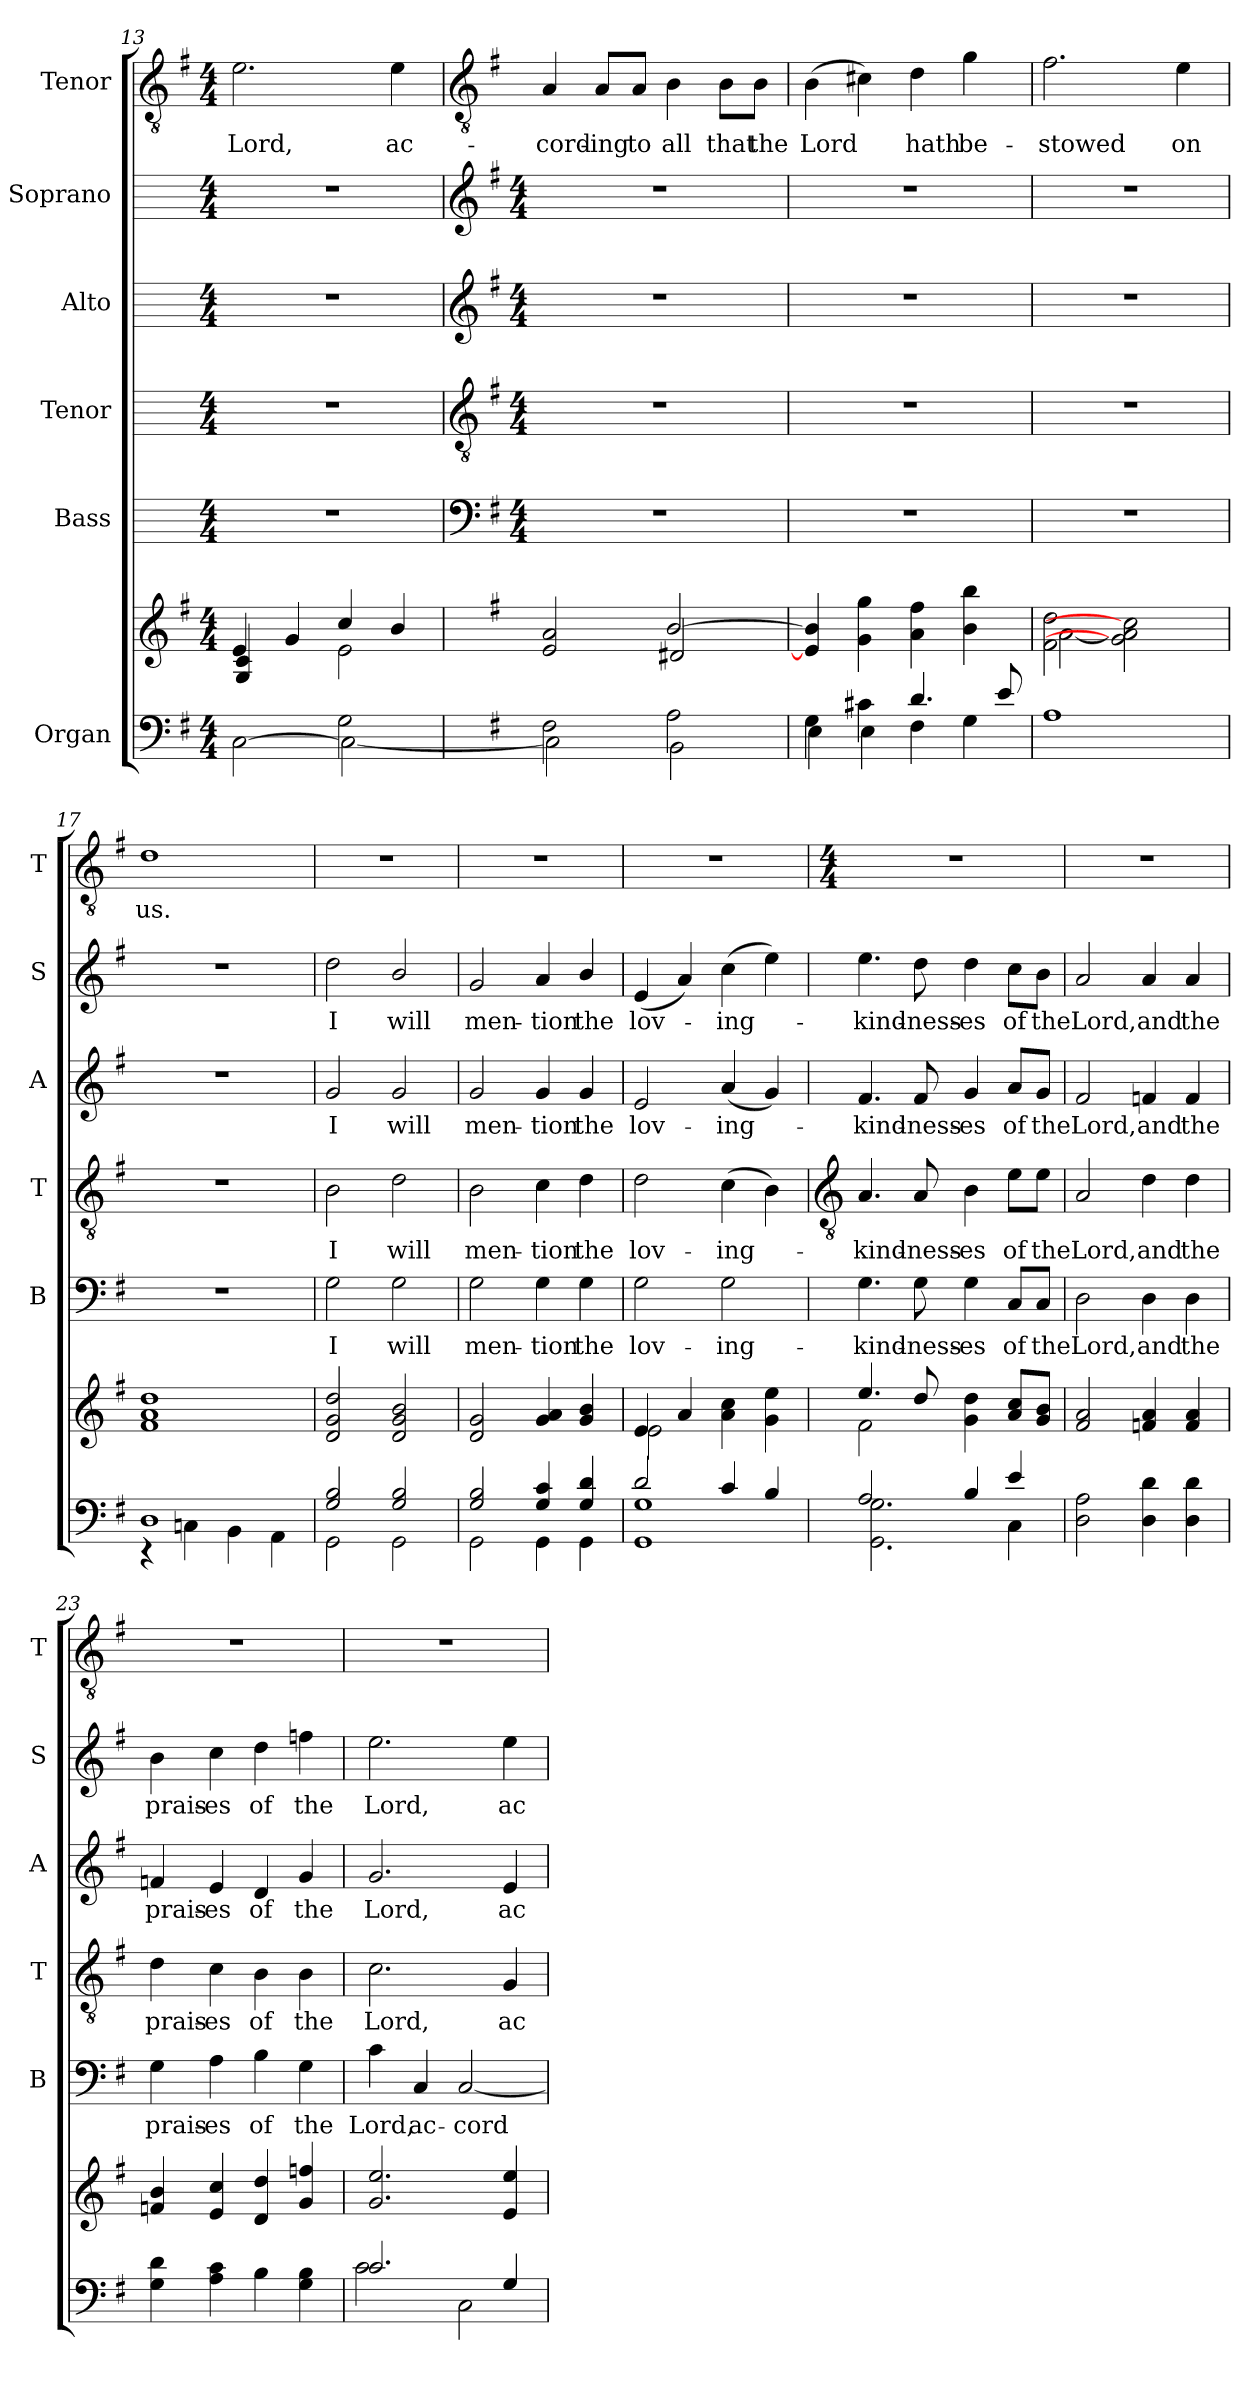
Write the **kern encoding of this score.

**kern	**kern	**kern	**text	**kern	**text	**kern	**text	**kern	**text	**kern	**text
*part6	*part6	*part5	*part5	*part4	*part4	*part3	*part3	*part2	*part2	*part1	*part1
*staff7	*staff6	*staff5	*staff5	*staff4	*staff4	*staff3	*staff3	*staff2	*staff2	*staff1	*staff1
*I"Organ	*	*I"Bass	*	*I"Tenor	*	*I"Alto	*	*I"Soprano	*	*I"Tenor	*
*	*	*I'B	*	*I'T	*	*I'A	*	*I'S	*	*I'T	*
*clefF4	*clefG2	*	*	*	*	*	*	*	*	*clefGv2	*
*k[f#]	*k[f#]	*	*	*	*	*	*	*	*	*k[f#]	*
*G:	*G:	*	*	*	*	*	*	*	*	*G:	*
*M4/4	*M4/4	*M4/4	*	*M4/4	*	*M4/4	*	*M4/4	*	*M4/4	*
=13	=13	=13	=13	=13	=13	=13	=13	=13	=13	=13	=13
*^	*^	*	*	*	*	*	*	*	*	*	*
!	!	!	!	!	!	!	!	!	!	!	!	!	!LO:LY:b
2ryy	[2C\	4e/	4G/ 4c/	1r	.	1r	.	1r	.	1r	.	2.e	Lord,
.	.	4g/	4ryy	.	.	.	.	.	.	.	.	.	.
2G\	2C\_	4cc/	2e\	.	.	.	.	.	.	.	.	.	.
!	!	!	!	!	!	!	!	!	!	!	!	!	!LO:LY:b
.	.	4b/	.	.	.	.	.	.	.	.	.	4e	ac-
!!LO:LB:g=z
=14	=14	=14	=14	=14	=14	=14	=14	=14	=14	=14	=14	=14	=14
*	*	*	*	*clefF4	*	*clefGv2	*	*clefG2	*	*clefG2	*	*clefGv2	*
*	*	*	*	*k[f#]	*	*k[f#]	*	*k[f#]	*	*k[f#]	*	*	*
*	*	*	*	*G:	*	*G:	*	*G:	*	*G:	*	*	*
*	*	*	*	*M4/4	*	*M4/4	*	*M4/4	*	*M4/4	*	*	*
!	!	!	!	!	!	!	!	!	!	!	!	!	!LO:LY:b
2F#\	2C\]	2e/ 2a/	2ryy	1r	.	1r	.	1r	.	1r	.	4A	-cord-
!	!	!	!	!	!	!	!	!	!	!	!	!	!LO:LY:b
.	.	.	.	.	.	.	.	.	.	.	.	8A/L	-ing
!	!	!	!	!	!	!	!	!	!	!	!	!	!LO:LY:b
.	.	.	.	.	.	.	.	.	.	.	.	8A/J	to
!	!	!	!	!	!	!	!	!	!	!	!	!	!LO:LY:b
2A\	2BB\	[2b/	2d#X/	.	.	.	.	.	.	.	.	4B	all
!	!	!	!	!	!	!	!	!	!	!	!	!	!LO:LY:b
.	.	.	.	.	.	.	.	.	.	.	.	8B\L	that
!	!	!	!	!	!	!	!	!	!	!	!	!	!LO:LY:b
.	.	.	.	.	.	.	.	.	.	.	.	8B\J	the
=15	=15	=15	=15	=15	=15	=15	=15	=15	=15	=15	=15	=15	=15
!	!	!	!	!	!	!	!	!	!	!	!	!	!LO:LY:b
4G\	4E\	4e/] 4b/]	4ryy	1r	.	1r	.	1r	.	1r	.	(>4B	Lord
4c#X\	4E\	4ryy	4g\ 4gg\	.	.	.	.	.	.	.	.	4c#X)	.
!	!	!	!	!	!	!	!	!	!	!	!	!	!LO:LY:b
4.d/	4F#\	2ryy	4a\ 4ff#\	.	.	.	.	.	.	.	.	4d	hath
!	!	!	!	!	!	!	!	!	!	!	!	!	!LO:LY:b
.	4G\	.	4b\ 4bb\	.	.	.	.	.	.	.	.	4g	be-
8e/	.	.	.	.	.	.	.	.	.	.	.	.	.
=16	=16	=16	=16	=16	=16	=16	=16	=16	=16	=16	=16	=16	=16
!	!	!	!	!	!	!	!	!	!	!	!	!	!LO:LY:b
1A/	1ryy	2f#\ 2dd\	[2a\	1r	.	1r	.	1r	.	1r	.	2.f#	-stowed
.	.	2ryy	2g\] 2a\] 2cc#\]	.	.	.	.	.	.	.	.	.	.
!	!	!	!	!	!	!	!	!	!	!	!	!	!LO:LY:b
.	.	.	.	.	.	.	.	.	.	.	.	4e	on
=17	=17	=17	=17	=17	=17	=17	=17	=17	=17	=17	=17	=17	=17
!	!	!	!	!	!	!	!	!	!	!	!	!	!LO:LY:b
1D/	4r	1f#/ 1a/ 1dd/	1ryy	1r	.	1r	.	1r	.	1r	.	1d	us.
.	4Cn\	.	.	.	.	.	.	.	.	.	.	.	.
.	4BB\	.	.	.	.	.	.	.	.	.	.	.	.
.	4AA\	.	.	.	.	.	.	.	.	.	.	.	.
=18	=18	=18	=18	=18	=18	=18	=18	=18	=18	=18	=18	=18	=18
!	!	!	!	!	!LO:LY:b	!	!LO:LY:b	!	!LO:LY:b	!	!LO:LY:b	!	!
2G/ 2B/	2GG\	2d/ 2g/ 2dd/	1ryy	2G	I	2B	I	2g	I	2dd	I	1r	.
!	!	!	!	!	!LO:LY:b	!	!LO:LY:b	!	!LO:LY:b	!	!LO:LY:b	!	!
2G/ 2B/	2GG\	2d/ 2g/ 2b/	.	2G	will	2d	will	2g	will	2b/	will	.	.
=19	=19	=19	=19	=19	=19	=19	=19	=19	=19	=19	=19	=19	=19
!	!	!	!	!	!LO:LY:b	!	!LO:LY:b	!	!LO:LY:b	!	!LO:LY:b	!	!
2G/ 2B/	2GG\	2d/ 2g/	1ryy	2G	men-	2B	men-	2g	men-	2g	men-	1r	.
!	!	!	!	!	!LO:LY:b	!	!LO:LY:b	!	!LO:LY:b	!	!LO:LY:b	!	!
4G/ 4c/	4GG\	4g/ 4a/	.	4G	-tion	4c	-tion	4g	-tion	4a	-tion	.	.
!	!	!	!	!	!LO:LY:b	!	!LO:LY:b	!	!LO:LY:b	!	!LO:LY:b	!	!
4G/ 4d/	4GG\	4g/ 4b/	.	4G	the	4d	the	4g	the	4b/	the	.	.
=20	=20	=20	=20	=20	=20	=20	=20	=20	=20	=20	=20	=20	=20
!	!	!	!	!	!LO:LY:b	!	!LO:LY:b	!	!LO:LY:b	!	!LO:LY:b	!	!
2d/	1GG\ 1G\	4e/	2e\	2G	lov-	2d	lov-	2e	lov-	(<4e	lov-	1r	.
.	.	4a/	.	.	.	.	.	.	.	4a)	.	.	.
!	!	!	!	!	!LO:LY:b	!	!LO:LY:b	!	!LO:LY:b	!	!LO:LY:b	!	!
4c/	.	2ryy	4a\ 4cc\	2G	-ing-	(>4c	-ing-	(<4a	-ing-	(>4cc	ing-	.	.
4B/	.	.	4g\ 4ee\	.	.	4B)	.	4g)	.	4ee)	.	.	.
!!LO:LB:g=z
=21	=21	=21	=21	=21	=21	=21	=21	=21	=21	=21	=21	=21	=21
*	*	*	*	*	*	*clefGv2	*	*	*	*	*	*	*
*	*	*	*	*	*	*	*	*	*	*	*	*M4/4	*
!	!	!	!	!	!LO:LY:b	!	!LO:LY:b	!	!LO:LY:b	!	!LO:LY:b	!	!
2A/	2.GG\ 2.G\	4.ee/	2f#\	4.G	-kind-	4.A	kind-	4.f#	kind-	4.ee	kind-	1r	.
!	!	!	!	!	!LO:LY:b	!	!LO:LY:b	!	!LO:LY:b	!	!LO:LY:b	!	!
.	.	8dd/	.	8G	-ness-	8A	-ness-	8f#	-ness-	8dd	-ness-	.	.
!	!	!	!	!	!LO:LY:b	!	!LO:LY:b	!	!LO:LY:b	!	!LO:LY:b	!	!
4B/	.	4g 4dd	2ryy	4G	-es	4B	-es	4g	-es	4dd	-es	.	.
!	!	!	!	!	!LO:LY:b	!	!LO:LY:b	!	!LO:LY:b	!	!LO:LY:b	!	!
4e/	4C\	8a 8ccL	.	8C/L	of	8e\L	of	8a/L	of	8cc\L	of	.	.
!	!	!	!	!	!LO:LY:b	!	!LO:LY:b	!	!LO:LY:b	!	!LO:LY:b	!	!
.	.	8g 8bJ	.	8C/J	the	8e\J	the	8g/J	the	8b\J	the	.	.
=22	=22	=22	=22	=22	=22	=22	=22	=22	=22	=22	=22	=22	=22
!	!	!	!	!	!LO:LY:b	!	!LO:LY:b	!	!LO:LY:b	!	!LO:LY:b	!	!
2D\ 2A\	1ryy	2f# 2a	1ryy	2D	Lord,	2A	Lord,	2f#	Lord,	2a	Lord,	1r	.
!	!	!	!	!	!LO:LY:b	!	!LO:LY:b	!	!LO:LY:b	!	!LO:LY:b	!	!
4D\ 4d\	.	4fn 4a	.	4D	and	4d	and	4fn	and	4a	and	.	.
!	!	!	!	!	!LO:LY:b	!	!LO:LY:b	!	!LO:LY:b	!	!LO:LY:b	!	!
4D\ 4d\	.	4f 4a	.	4D	the	4d	the	4f	the	4a	the	.	.
=23	=23	=23	=23	=23	=23	=23	=23	=23	=23	=23	=23	=23	=23
!	!	!	!	!	!LO:LY:b	!	!LO:LY:b	!	!LO:LY:b	!	!LO:LY:b	!	!
4G\ 4d\	1ryy	4fn 4b	1ryy	4G	prais-	4d	prais-	4fn	prais-	4b	prais-	1r	.
!	!	!	!	!	!LO:LY:b	!	!LO:LY:b	!	!LO:LY:b	!	!LO:LY:b	!	!
4A\ 4c\	.	4e 4cc	.	4A	-es	4c	-es	4e	-es	4cc	-es	.	.
!	!	!	!	!	!LO:LY:b	!	!LO:LY:b	!	!LO:LY:b	!	!LO:LY:b	!	!
4B\	.	4d 4dd	.	4B	of	4B	of	4d	of	4dd	of	.	.
!	!	!	!	!	!LO:LY:b	!	!LO:LY:b	!	!LO:LY:b	!	!LO:LY:b	!	!
4G\ 4B\	.	4g 4ffn	.	4G	the	4B	the	4g	the	4ffn	the	.	.
=24	=24	=24	=24	=24	=24	=24	=24	=24	=24	=24	=24	=24	=24
!	!	!	!	!	!LO:LY:b	!	!LO:LY:b	!	!LO:LY:b	!	!LO:LY:b	!	!
2.c/	2c\	2.g 2.ee	1ryy	4c	Lord,	2.c	Lord,	2.g	Lord,	2.ee	Lord,	1r	.
!	!	!	!	!	!LO:LY:b	!	!	!	!	!	!	!	!
.	.	.	.	4C	ac-	.	.	.	.	.	.	.	.
!	!	!	!	!	!LO:LY:b	!	!	!	!	!	!	!	!
.	2C\	.	.	[2C	-cord-	.	.	.	.	.	.	.	.
!	!	!	!	!	!	!	!LO:LY:b	!	!LO:LY:b	!	!LO:LY:b	!	!
4G/	.	4e 4ee	.	.	.	4G	ac-	4e	ac-	4ee	ac-	.	.
*v	*v	*	*	*	*	*	*	*	*	*	*	*	*
*	*v	*v	*	*	*	*	*	*	*	*	*	*
=	=	=	=	=	=	=	=	=	=	=	=
*-	*-	*-	*-	*-	*-	*-	*-	*-	*-	*-	*-
